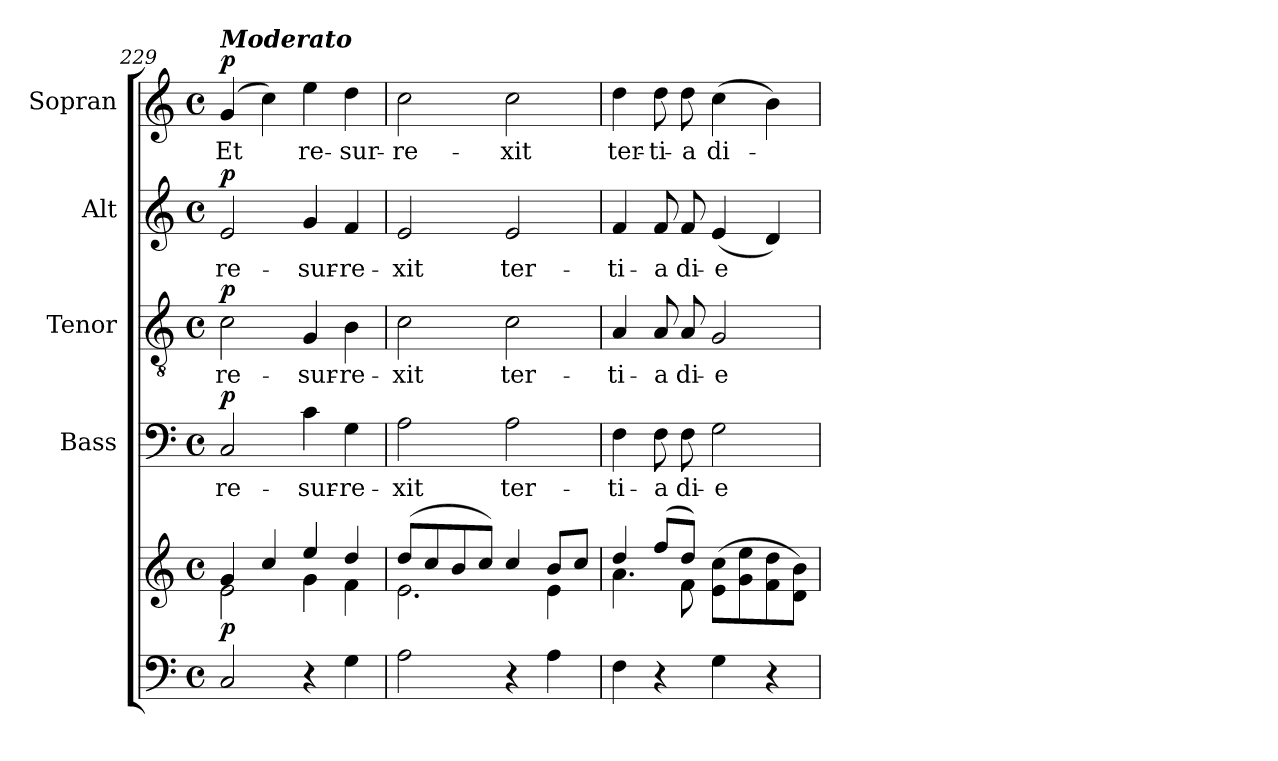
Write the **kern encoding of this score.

**kern	**kern	**dynam	**kern	**text	**dynam	**kern	**text	**dynam	**kern	**text	**dynam	**kern	**text	**dynam
*part5	*part5	*part5	*part4	*part4	*part4	*part3	*part3	*part3	*part2	*part2	*part2	*part1	*part1	*part1
*staff6	*staff5	*staff5/6	*staff4	*staff4	*staff4	*staff3	*staff3	*staff3	*staff2	*staff2	*staff2	*staff1	*staff1	*staff1
*	*	*	*I"Bass	*	*	*I"Tenor	*	*	*I"Alt	*	*	*I"Sopran	*	*
*	*	*	*I'B.	*	*	*I'T.	*	*	*I'A.	*	*	*I'S.	*	*
!!LO:LB:g=z
*clefF4	*clefG2	*	*clefF4	*	*	*clefGv2	*	*	*clefG2	*	*	*clefG2	*	*
*k[]	*k[]	*	*k[]	*	*	*k[]	*	*	*k[]	*	*	*k[]	*	*
*C:	*C:	*	*C:	*	*	*C:	*	*	*C:	*	*	*C:	*	*
*M4/4	*M4/4	*	*M4/4	*	*	*M4/4	*	*	*M4/4	*	*	*M4/4	*	*
*met(c)	*met(c)	*	*met(c)	*	*	*met(c)	*	*	*met(c)	*	*	*met(c)	*	*
=229	=229	=229	=229	=229	=229	=229	=229	=229	=229	=229	=229	=229	=229	=229
*	*^	*	*	*	*	*	*	*	*	*	*	*	*	*
!	!	!	!	!	!	!	!	!	!	!	!	!	!LO:TX:a:Bi:t=Moderato	!	!
!	!	!	!LO:DY:a=2	!	!LO:LY:b	!LO:DY:a	!	!LO:LY:b	!LO:DY:a	!	!LO:LY:b	!LO:DY:a	!	!LO:LY:b	!LO:DY:a
2C/	4g/	2e\	p	2C/	re-	p	2c\	re-	p	2e/	re-	p	(4g/	Et	p
.	4cc/	.	.	.	.	.	.	.	.	.	.	.	4cc\)	.	.
!	!	!	!	!	!LO:LY:b	!	!	!LO:LY:b	!	!	!LO:LY:b	!	!	!LO:LY:b	!
4r	4ee/	4g\	.	4c\	-sur-	.	4G/	-sur-	.	4g/	-sur-	.	4ee\	re-	.
!	!	!	!	!	!LO:LY:b	!	!	!LO:LY:b	!	!	!LO:LY:b	!	!	!LO:LY:b	!
4G\	4dd/	4f\	.	4G\	-re-	.	4B\	-re-	.	4f/	-re-	.	4dd\	-sur-	.
=230	=230	=230	=230	=230	=230	=230	=230	=230	=230	=230	=230	=230	=230	=230	=230
!	!	!	!	!	!LO:LY:b	!	!	!LO:LY:b	!	!	!LO:LY:b	!	!	!LO:LY:b	!
2A\	(>8dd/L	2.e\	.	2A\	-xit	.	2c\	-xit	.	2e/	-xit	.	2cc\	-re-	.
.	8cc/	.	.	.	.	.	.	.	.	.	.	.	.	.	.
.	8b/	.	.	.	.	.	.	.	.	.	.	.	.	.	.
.	8cc/J)	.	.	.	.	.	.	.	.	.	.	.	.	.	.
!	!	!	!	!	!LO:LY:b	!	!	!LO:LY:b	!	!	!LO:LY:b	!	!	!LO:LY:b	!
4r	4cc/	.	.	2A\	ter-	.	2c\	ter-	.	2e/	ter-	.	2cc\	-xit	.
4A\	8b/L	4e\	.	.	.	.	.	.	.	.	.	.	.	.	.
.	8cc/J	.	.	.	.	.	.	.	.	.	.	.	.	.	.
=231	=231	=231	=231	=231	=231	=231	=231	=231	=231	=231	=231	=231	=231	=231	=231
!	!	!	!	!	!LO:LY:b	!	!	!LO:LY:b	!	!	!LO:LY:b	!	!	!LO:LY:b	!
4F\	4dd/	4.a\	.	4F\	-ti-	.	4A/	-ti-	.	4f/	-ti-	.	4dd\	ter-	.
!	!	!	!	!	!LO:LY:b	!	!	!LO:LY:b	!	!	!LO:LY:b	!	!	!LO:LY:b	!
4r	(>8ff/L	.	.	8F\	-a	.	8A/	-a	.	8f/	-a	.	8dd\	-ti-	.
!	!	!	!	!	!LO:LY:b	!	!	!LO:LY:b	!	!	!LO:LY:b	!	!	!LO:LY:b	!
.	8dd/J)	8f\	.	8F\	di-	.	8A/	di-	.	8f/	di-	.	8dd\	-a	.
!	!	!	!	!	!LO:LY:b	!	!	!LO:LY:b	!	!	!LO:LY:b	!	!	!LO:LY:b	!
4G\	(>8e\ 8cc\L	2ryy	.	2G\	-e	.	2G/	-e	.	(<4e/	-e	.	(>4cc\	di-	.
.	8g\ 8ee\	.	.	.	.	.	.	.	.	.	.	.	.	.	.
4r	8f\ 8dd\	.	.	.	.	.	.	.	.	4d/)	.	.	4b\)	.	.
.	8d\ 8b\J)	.	.	.	.	.	.	.	.	.	.	.	.	.	.
*	*v	*v	*	*	*	*	*	*	*	*	*	*	*	*	*
=	=	=	=	=	=	=	=	=	=	=	=	=	=	=
*-	*-	*-	*-	*-	*-	*-	*-	*-	*-	*-	*-	*-	*-	*-
